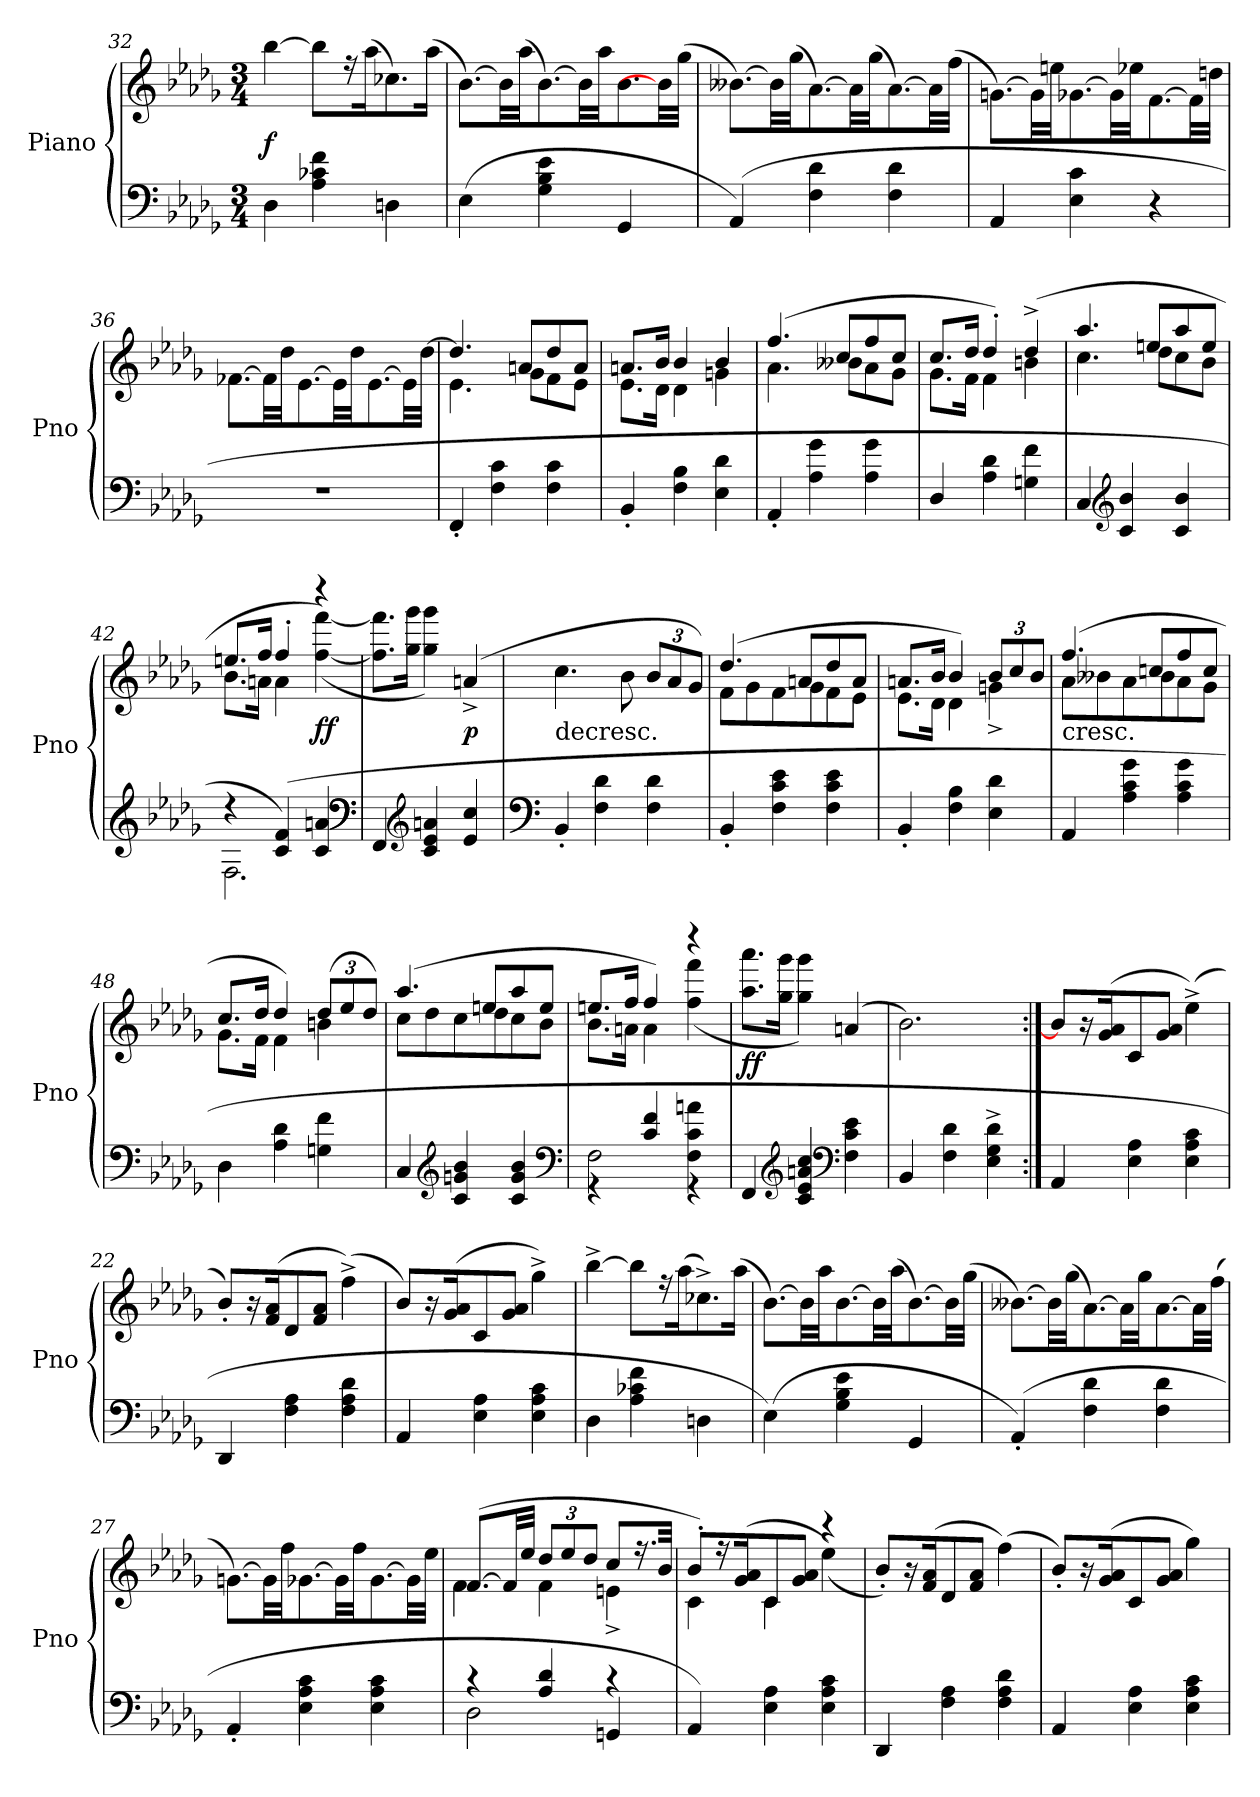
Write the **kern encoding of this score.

**kern	**kern	**dynam
*part1	*part1	*part1
*staff2	*staff1	*staff1/2
*I"Piano	*	*
*I'Pno	*	*
*clefF4	*clefG2	*
*k[b-e-a-d-g-]	*k[b-e-a-d-g-]	*
*b-:	*b-:	*
*M3/4	*M3/4	*
=32	=32	=32
4D-\	[4bb-\	f
4A-\ 4c-X\ 4f\	8bb-\L]	.
.	16r	.
.	(16aa-\K	.
4Dn\	8.cc-X\)	.
.	(16aa-\Jk	.
=33	=33	=33
(4E-\	[8.b-\L)	.
.	32b-LL]	.
.	(32aa-\JJ	.
4G-\ 4B-\ 4e-\	[8.b-\)	.
.	32b-LL]	.
.	32aa-\JJ	.
4GG-/	8.b-\	.
.	32b-LL]	.
.	(32gg-\JJJ	.
=34	=34	=34
(4AA-/)	[8.b--X\L)	.
.	32b--LL]	.
.	(32gg-\JJ	.
4F\ 4d-\	[8.a-\)	.
.	32a-LL]	.
.	(32gg-\JJ	.
4F\ 4d-\	[8.a-\)	.
.	32a-LL]	.
.	(32ff\JJJ	.
=35	=35	=35
4AA-/	[8.gn\L)	.
.	32gnLL]	.
.	32een\JJ	.
4E-\ 4c\	[8.g-X\	.
.	32g-LL]	.
.	32ee-X\JJ	.
4r	[8.f\	.
.	32fLL]	.
.	32ddn\JJJ	.
=36	=36	=36
2.r	[8.f-X\L	.
.	32f-LL]	.
.	32dd-\JJ	.
.	[8.e-\	.
.	32e-LL]	.
.	32dd-\JJ	.
.	[8.e-\	.
.	32e-LL]	.
.	[32dd-\JJJ	.
=37	=37	=37
*	*^	*
4FF'/	4.dd-/]	4.e-\	.
4F\ 4c\	.	.	.
.	8an/L	8g-\L	.
4F\ 4c\	8dd-/	8f\	.
.	8a/J	8e-\J	.
=38	=38	=38	=38
4BB-'/	8.an/L	8.e-\L	.
.	16b-/Jk	16d-\Jk	.
4F\ 4B-\	4b-/	4d-\	.
4E-\ 4d-\	4b-/	4gn\	.
=39	=39	=39	=39
4AA-'/	(4.ff/	4.a-\	.
4A-\ 4g-\	.	.	.
.	8cc/L	8b--X\L	.
4A-\ 4g-\	8ff/	8a-\	.
.	8cc/J	8g-\J	.
=40	=40	=40	=40
4D-/	8.cc/L	8.g-\L	.
.	16dd-/Jk	16f\Jk	.
4A-\ 4d-\	4dd-'/)	4f\	.
4Gn\ 4f\	(4dd-^/	4bn\	.
=41	=41	=41	=41
4C/	4.aa-/	4.cc\	.
*clefG2	*	*	*
4c/ 4b-/	.	.	.
.	8een/L	8dd-\L	.
4c/ 4b-/	8aa-/	8cc\	.
.	8ee/J	8b-\J	.
=42	=42	=42	=42
*^	*	*	*
4r	2.F\	8.een/L	8.b-\L	.
.	.	16ff/Jk	16an\Jk	.
(4c/ 4f/)	.	4ff'/	4a\	.
4c/ 4an/	.	4r	([4ff\ [4fff\)	ff
*v	*v	*	*	*
*	*v	*v	*
*clefF4	*	*
=43	=43	=43
4FF/	8.ff]\ 8.fff]\L	.
.	16gg-\ 16ggg-\Jk	.
*clefG2	*	*
4c/ 4e-/ 4an/	4gg-\ 4ggg-\)	.
4e-/ 4cc/	(4an^/	p
=44	=44	=44
*clefF4	*	*
!	!LO:TX:c:t=decresc.	!
4BB-'/	4.cc\	.
4F\ 4d-\	.	.
.	8b-\	.
4F\ 4d-\	12b-/L	.
.	12a-/	.
.	12g-/J)	.
=45	=45	=45
*	*^	*
4BB-'/	(4.dd-/	8f\L	.
.	.	8g-\	.
4F\ 4c\ 4e-\	.	8f\	.
.	8an/L	8g-\	.
4F\ 4c\ 4e-\	8dd-/	8f\	.
.	8a/J	8e-\J	.
=46	=46	=46	=46
4BB-'/	8.an/L	8.e-\L	.
.	16b-/Jk	16d-\Jk	.
4F\ 4B-\	4b-/)	4d-\	.
4E-\ 4d-\	12b-/L	4gn^\	.
.	12cc/	.	.
.	12b-/J	.	.
=47	=47	=47	=47
!	!LO:TX:c:t=cresc.	!	!
4AA-/	(4.ff/	8a-\L	.
.	.	8b--X\	.
4A-\ 4c\ 4g-\	.	8a-\	.
.	8ccn/L	8b--\	.
4A-\ 4c\ 4g-\	8ff/	8a-\	.
.	8cc/J	8g-\J	.
=48	=48	=48	=48
4D-\	8.cc/L	8.g-\L	.
.	16dd-/Jk	16f\Jk	.
4A-\ 4d-\	4dd-/)	4f\	.
4Gn\ 4f\	(12dd-/L	4bn\	.
.	12ee-/	.	.
.	12dd-/J)	.	.
=49	=49	=49	=49
4C/	(4.aa-/	8cc\L	.
.	.	8dd-\	.
*clefG2	*	*	*
4c/ 4gn/ 4b-/	.	8cc\	.
.	8een/L	8dd-\	.
4c/ 4g/ 4b-/	8aa-/	8cc\	.
.	8ee/J	8b-\J	.
*clefF4	*	*	*
=50	=50	=50	=50
*^	*	*	*
2F\	4r	8.een/L	8.b-\L	.
.	.	16ff/Jk	16an\Jk	.
.	4c/ 4f/	4ff/)	4a\	.
4F\ 4c\ 4an\	4r	4r	(4ff\ 4fff\	.
*v	*v	*	*	*
*	*v	*v	*
=51	=51	=51
4FF/	8.aa-\ 8.aaa-\L	ff
.	16gg-\ 16ggg-\Jk	.
*clefG2	*	*
4c/ 4e-/ 4an/ 4cc/	4gg-\ 4ggg-\)	.
*clefF4	*	*
4F\ 4c\ 4e-\	(4an/	.
=52	=52	=52
4BB-/	2.b-\)	.
4F\ 4d-\	.	.
4E-^\ 4G-^\ 4d-^\	.	.
=53:|!	=53:|!	=53:|!
4AA-/	8b-/L]	.
.	16r	.
.	(16g-/ 16a-/K	.
4E-\ 4A-\	8c/	.
.	8g-/ 8a-/J	.
4E-\ 4A-\ 4c\	(4ee-^\)	.
=22	=22	=22
4DD-/	8b-'/L)	.
.	16r	.
.	(16f/ 16a-/K	.
4F\ 4A-\	8d-/	.
.	8f/ 8a-/J	.
4F\ 4A-\ 4d-\	(4ff^\)	.
=23	=23	=23
4AA-/	8b-/L)	.
.	16r	.
.	(16g-/ 16a-/K	.
4E-\ 4A-\	8c/	.
.	8g-/ 8a-/J	.
4E-\ 4A-\ 4c\	4gg-^\)	.
=24	=24	=24
4D-\	[4bb-^\	.
4A-\ 4c-X\ 4f\	8bb-\L]	.
.	16r	.
.	(16aa-\K	.
4Dn\	8.cc-X^\)	.
.	(16aa-\Jk	.
=25	=25	=25
(4E-\)	[8.b-\L)	.
.	32b-LL]	.
.	32aa-\JJ	.
4G-\ 4B-\ 4e-\	[8.b-\	.
.	32b-LL]	.
.	(32aa-\JJ	.
4GG-/	[8.b-\)	.
.	32b-LL]	.
.	(32gg-\JJJ	.
=26	=26	=26
(4AA-'/)	[8.b--X\L)	.
.	32b--LL]	.
.	(32gg-\JJ	.
4F\ 4d-\	[8.a-\)	.
.	32a-LL]	.
.	32gg-\JJ	.
4F\ 4d-\	[8.a-\	.
.	32a-LL]	.
.	(32ff\JJJ	.
=27	=27	=27
4AA-'/	[8.gn\L)	.
.	32gnLL]	.
.	32ff\JJ	.
4E-\ 4A-\ 4c\	[8.g-X\	.
.	32g-LL]	.
.	32ff\JJ	.
4E-\ 4A-\ 4c\	[8.g-\	.
.	32g-LL]	.
.	32ee-\JJJ	.
=28	=28	=28
*^	*^	*
4r	2D-\	([8.f/L	4f\	.
.	.	32fLL]	.	.
.	.	32ee-/JJJ	.	.
4A-/ 4d-/	.	12dd-/L	4f\	.
.	.	12ee-/	.	.
.	.	12dd-/J	.	.
4r	4GGn/	8cc/L	4en^\	.
.	.	16.r	.	.
.	.	32b-/Jkk	.	.
*v	*v	*	*	*
=29	=29	=29	=29
4AA-/)	8b-'/L)	4c\	.
.	16r	.	.
.	(16g-/ 16a-/K	.	.
4E-\ 4A-\	8c/	4c\	.
.	8g-/ 8a-/J	.	.
4E-\ 4A-\ 4c\	4r	(4ee-\)	.
*	*v	*v	*
=30	=30	=30
4DD-/	8b-'/L)	.
.	16r	.
.	(16f/ 16a-/K	.
4F\ 4A-\	8d-/	.
.	8f/ 8a-/J	.
4F\ 4A-\ 4d-\	(4ff\)	.
=31	=31	=31
4AA-/	8b-'/L)	.
.	16r	.
.	(16g-/ 16a-/K	.
4E-\ 4A-\	8c/	.
.	8g-/ 8a-/J	.
4E-\ 4A-\ 4c\	4gg-\)	.
=	=	=
*-	*-	*-
